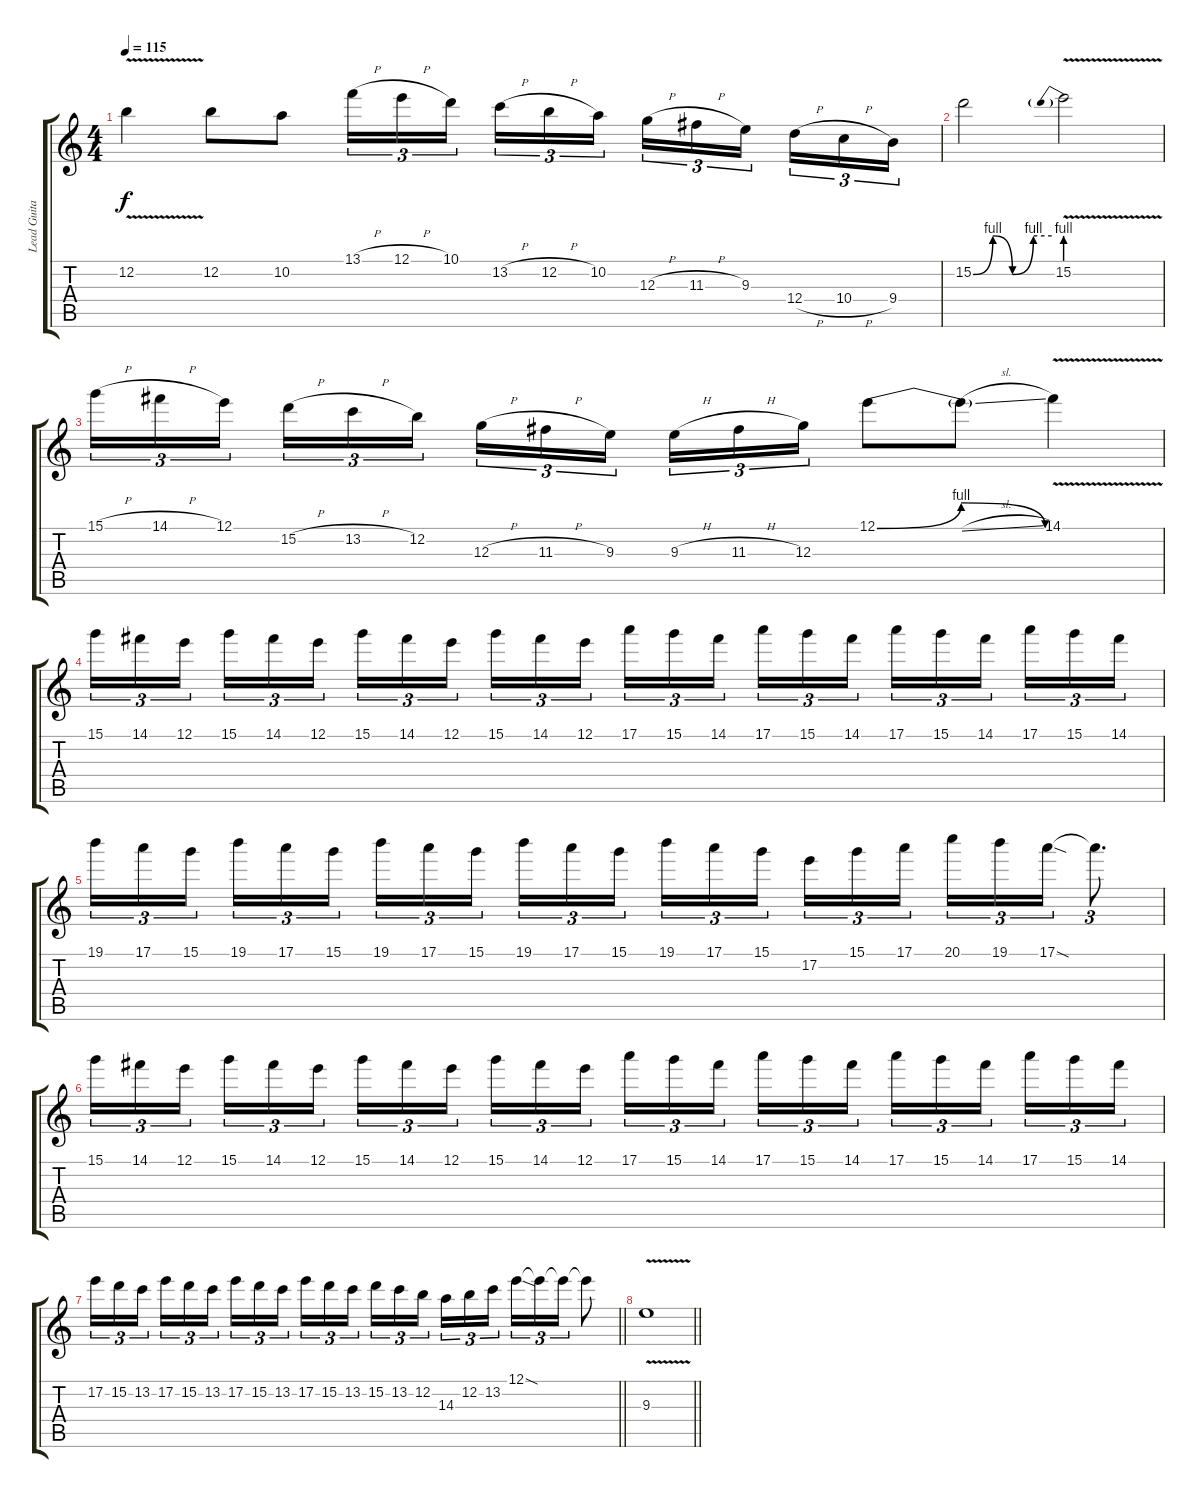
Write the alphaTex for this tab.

\track ("Lead Guitar" "Lead Guita") {instrument distortionguitar}
\staff {score tabs}
\tuning (E4 B3 G3 D3 A2 E2) {hide}
\ts (4 4)
\tempo 115
\clef g2
\ks c
12.2{v}.4{dy f} 12.2.8 10.2.8 13.1{h}.16{tu (3 2)} 12.1{h}.16{tu (3 2)} 10.1.16{tu (3 2) beam splitsecondary} 13.2{h}.16{tu (3 2)} 12.2{h}.16{tu (3 2)} 10.2.16{tu (3 2)} 12.3{h}.16{tu (3 2)} 11.3{h}.16{tu (3 2)} 9.3.16{tu (3 2) beam splitsecondary} 12.4{h}.16{tu (3 2)} 10.4{h}.16{tu (3 2)} 9.4.16{tu (3 2)} |
15.2{be (custom 0 0 15 4 30 0 46 4 60 4)}.2 15.2{be (prebend 0 4 60 4) v}.2 |
15.1{h}.16{tu (3 2)} 14.1{h}.16{tu (3 2)} 12.1.16{tu (3 2) beam splitsecondary} 15.2{h}.16{tu (3 2)} 13.2{h}.16{tu (3 2)} 12.2.16{tu (3 2)} 12.3{h}.16{tu (3 2)} 11.3{h}.16{tu (3 2)} 9.3.16{tu (3 2) beam splitsecondary} 9.3{h}.16{tu (3 2)} 11.3{h}.16{tu (3 2)} 12.3.16{tu (3 2)} 12.1{be (bendrelease 0 0 30 4 30 4 60 0)}.8 12.1{sl t}.8 14.1{v}.4 |
15.1.16{tu (3 2)} 14.1.16{tu (3 2)} 12.1.16{tu (3 2) beam splitsecondary} 15.1.16{tu (3 2)} 14.1.16{tu (3 2)} 12.1.16{tu (3 2)} 15.1.16{tu (3 2)} 14.1.16{tu (3 2)} 12.1.16{tu (3 2) beam splitsecondary} 15.1.16{tu (3 2)} 14.1.16{tu (3 2)} 12.1.16{tu (3 2)} 17.1.16{tu (3 2)} 15.1.16{tu (3 2)} 14.1.16{tu (3 2) beam splitsecondary} 17.1.16{tu (3 2)} 15.1.16{tu (3 2)} 14.1.16{tu (3 2)} 17.1.16{tu (3 2)} 15.1.16{tu (3 2)} 14.1.16{tu (3 2) beam splitsecondary} 17.1.16{tu (3 2)} 15.1.16{tu (3 2)} 14.1.16{tu (3 2)} |
19.1.16{tu (3 2)} 17.1.16{tu (3 2)} 15.1.16{tu (3 2) beam splitsecondary} 19.1.16{tu (3 2)} 17.1.16{tu (3 2)} 15.1.16{tu (3 2)} 19.1.16{tu (3 2)} 17.1.16{tu (3 2)} 15.1.16{tu (3 2) beam splitsecondary} 19.1.16{tu (3 2)} 17.1.16{tu (3 2)} 15.1.16{tu (3 2)} 19.1.16{tu (3 2)} 17.1.16{tu (3 2)} 15.1.16{tu (3 2) beam splitsecondary} 17.2.16{tu (3 2)} 15.1.16{tu (3 2)} 17.1.16{tu (3 2)} 20.1.16{tu (3 2)} 19.1.16{tu (3 2)} 17.1{sod}.16{tu (3 2)} 17.1{t}.8{d tu (3 2)} |
15.1.16{tu (3 2)} 14.1.16{tu (3 2)} 12.1.16{tu (3 2) beam splitsecondary} 15.1.16{tu (3 2)} 14.1.16{tu (3 2)} 12.1.16{tu (3 2)} 15.1.16{tu (3 2)} 14.1.16{tu (3 2)} 12.1.16{tu (3 2) beam splitsecondary} 15.1.16{tu (3 2)} 14.1.16{tu (3 2)} 12.1.16{tu (3 2)} 17.1.16{tu (3 2)} 15.1.16{tu (3 2)} 14.1.16{tu (3 2) beam splitsecondary} 17.1.16{tu (3 2)} 15.1.16{tu (3 2)} 14.1.16{tu (3 2)} 17.1.16{tu (3 2)} 15.1.16{tu (3 2)} 14.1.16{tu (3 2) beam splitsecondary} 17.1.16{tu (3 2)} 15.1.16{tu (3 2)} 14.1.16{tu (3 2)} |
\barLineRight lightlight
17.2.16{tu (3 2)} 15.2.16{tu (3 2)} 13.2.16{tu (3 2) beam splitsecondary} 17.2.16{tu (3 2)} 15.2.16{tu (3 2)} 13.2.16{tu (3 2)} 17.2.16{tu (3 2)} 15.2.16{tu (3 2)} 13.2.16{tu (3 2) beam splitsecondary} 17.2.16{tu (3 2)} 15.2.16{tu (3 2)} 13.2.16{tu (3 2)} 15.2.16{tu (3 2)} 13.2.16{tu (3 2)} 12.2.16{tu (3 2) beam splitsecondary} 14.3.16{tu (3 2)} 12.2.16{tu (3 2)} 13.2.16{tu (3 2)} 12.1{sod}.16{tu (3 2)} 12.1{t}.16{tu (3 2)} 12.1{t}.16{tu (3 2)} 12.1{t}.8 |
\barLineRight lightlight
9.3{v h}.1
